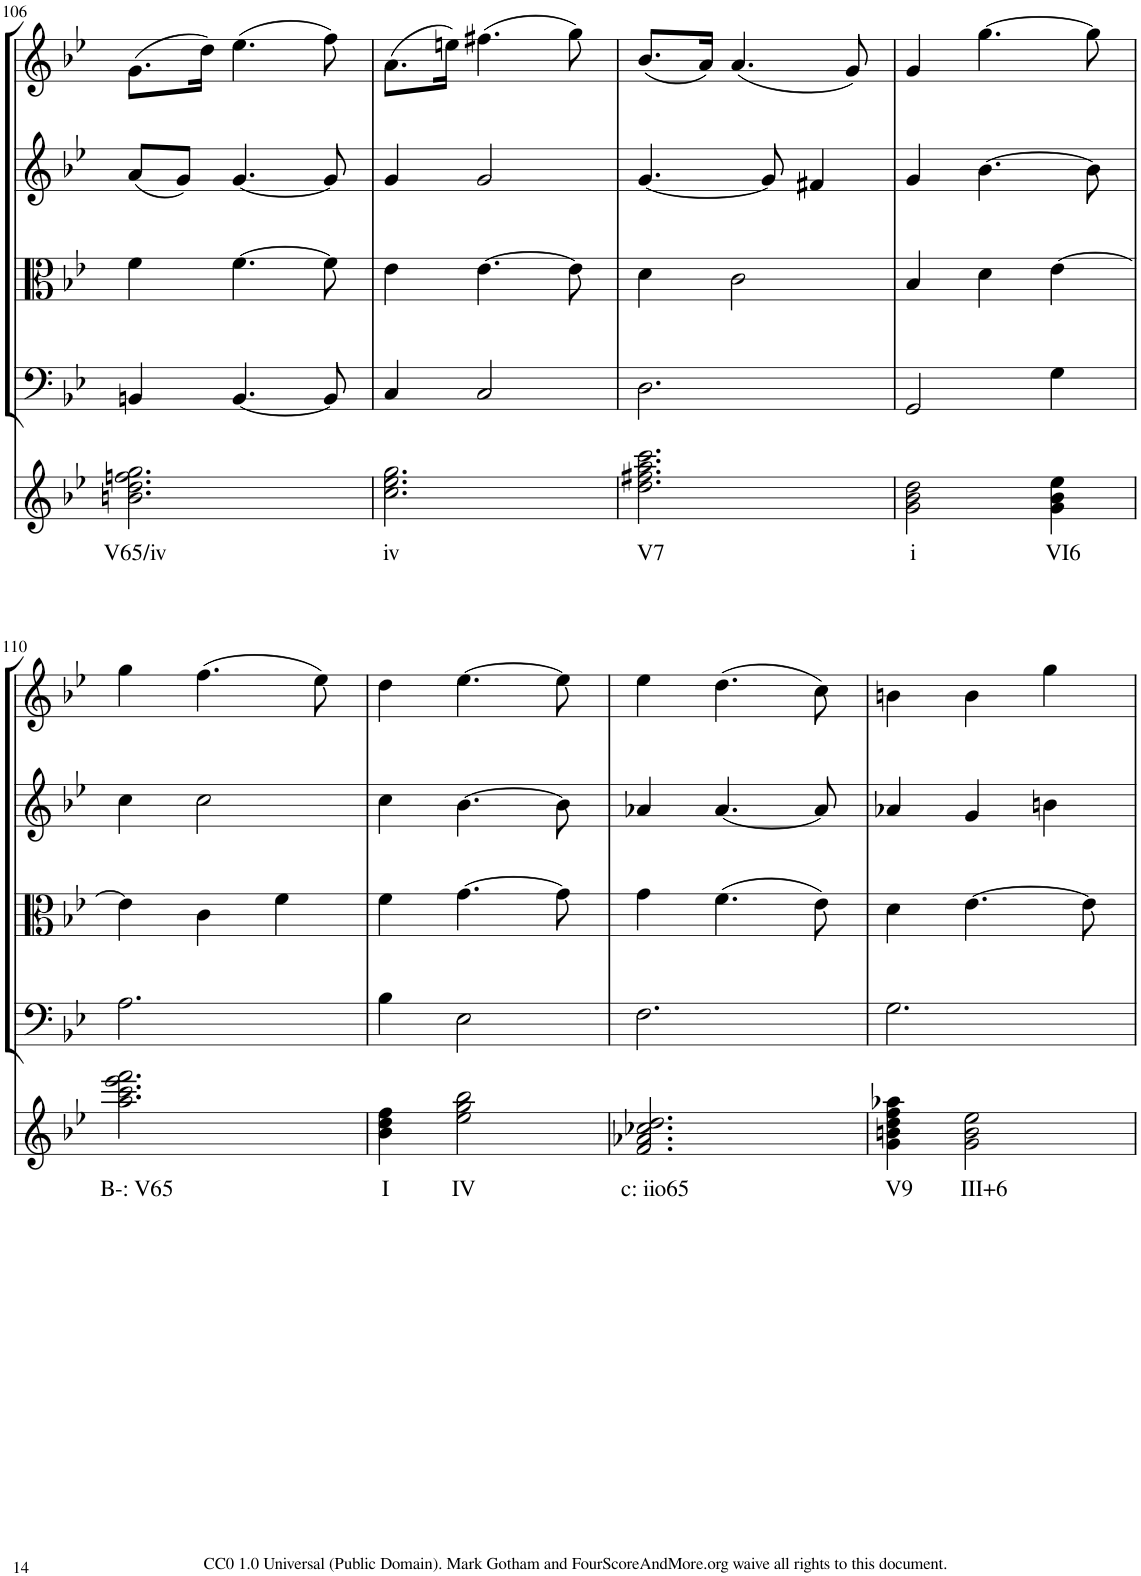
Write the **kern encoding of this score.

**kern	**text	**kern	**kern	**kern	**kern
*part5	*part5	*part4	*part3	*part2	*part1
*staff5	*staff5	*staff4	*staff3	*staff2	*staff1
*I"Analysis	*	*I"Violoncello	*I"Viola	*I"Violin II	*I"Violin I
*	*	*I'Vc	*I'Vla	*I'Vln	*I'Vln
!!LO:PB:g=z
*clefG2	*	*clefF4	*clefC3	*clefG2	*clefG2
*k[b-e-]	*	*k[b-e-]	*k[b-e-]	*k[b-e-]	*k[b-e-]
*M3/4	*	*M3/4	*M3/4	*M3/4	*M3/4
=106	=106	=106	=106	=106	=106
!	!LO:LY:b	!	!	!	!
2.bn\ 2.dd\ 2.ffn\ 2.gg\	V65/iv	4BBn/	4f\	(<8a/L	(>8.g\L
.	.	.	.	8g/J)	.
.	.	.	.	.	16dd\Jk)
.	.	[4.BB/	[4.f\	[4.g/	(>4.ee-\
.	.	8BB/]	8f\]	8g/]	8ff\)
=107	=107	=107	=107	=107	=107
!	!LO:LY:b	!	!	!	!
2.cc\ 2.ee-\ 2.gg\	iv	4C/	4e-\	4g/	(>8.a\L
.	.	.	.	.	16een\Jk)
.	.	2C/	[4.e-\	2g/	(>4.ff#X\
.	.	.	8e-\]	.	8gg\)
=108	=108	=108	=108	=108	=108
!	!LO:LY:b	!	!	!	!
2.dd\ 2.ff#X\ 2.aa\ 2.ccc\	V7	2.D\	4d\	[4.g/	(<8.b-/L
.	.	.	.	.	16a/Jk)
.	.	.	2c\	.	(<4.a/
.	.	.	.	8g/]	.
.	.	.	.	4f#X/	.
.	.	.	.	.	8g/)
=109	=109	=109	=109	=109	=109
!	!LO:LY:b	!	!	!	!
2g\ 2b-\ 2dd\	i	2GG/	4B-/	4g/	4g/
.	.	.	4d\	[4.b-\	[4.gg\
!	!LO:LY:b	!	!	!	!
4g\ 4b-\ 4ee-\	VI6	4G\	[4e-\	.	.
.	.	.	.	8b-\]	8gg\]
!!LO:LB:g=z
=110	=110	=110	=110	=110	=110
!	!LO:LY:b	!	!	!	!
2.aa\ 2.ccc\ 2.eee-\ 2.fff\	B-: V65	2.A\	4e-\]	4cc\	4gg\
.	.	.	4c\	2cc\	(>4.ff\
.	.	.	4f\	.	.
.	.	.	.	.	8ee-\)
=111	=111	=111	=111	=111	=111
!	!LO:LY:b	!	!	!	!
4b-\ 4dd\ 4ff\	I	4B-\	4f\	4cc\	4dd\
!	!LO:LY:b	!	!	!	!
2ee-\ 2gg\ 2bb-\	IV	2E-\	[4.g\	[4.b-\	[4.ee-\
.	.	.	8g\]	8b-\]	8ee-\]
=112	=112	=112	=112	=112	=112
!	!LO:LY:b	!	!	!	!
2.f/ 2.a-X/ 2.cc-X/ 2.dd/	c: iio65	2.F\	4g\	4a-X/	4ee-\
.	.	.	(>4.f\	[4.a-/	(>4.dd\
.	.	.	8e-\)	8a-/]	8cc\)
=113	=113	=113	=113	=113	=113
!	!LO:LY:b	!	!	!	!
4g\ 4bn\ 4dd\ 4ff\ 4aa-X\	V9	2.G\	4d\	4a-X/	4bn\
!	!LO:LY:b	!	!	!	!
2g\ 2b\ 2ee-\	III+6	.	[4.e-\	4g/	4b\
.	.	.	.	4bn\	4gg\
.	.	.	8e-\]	.	.
=	=	=	=	=	=
*-	*-	*-	*-	*-	*-
